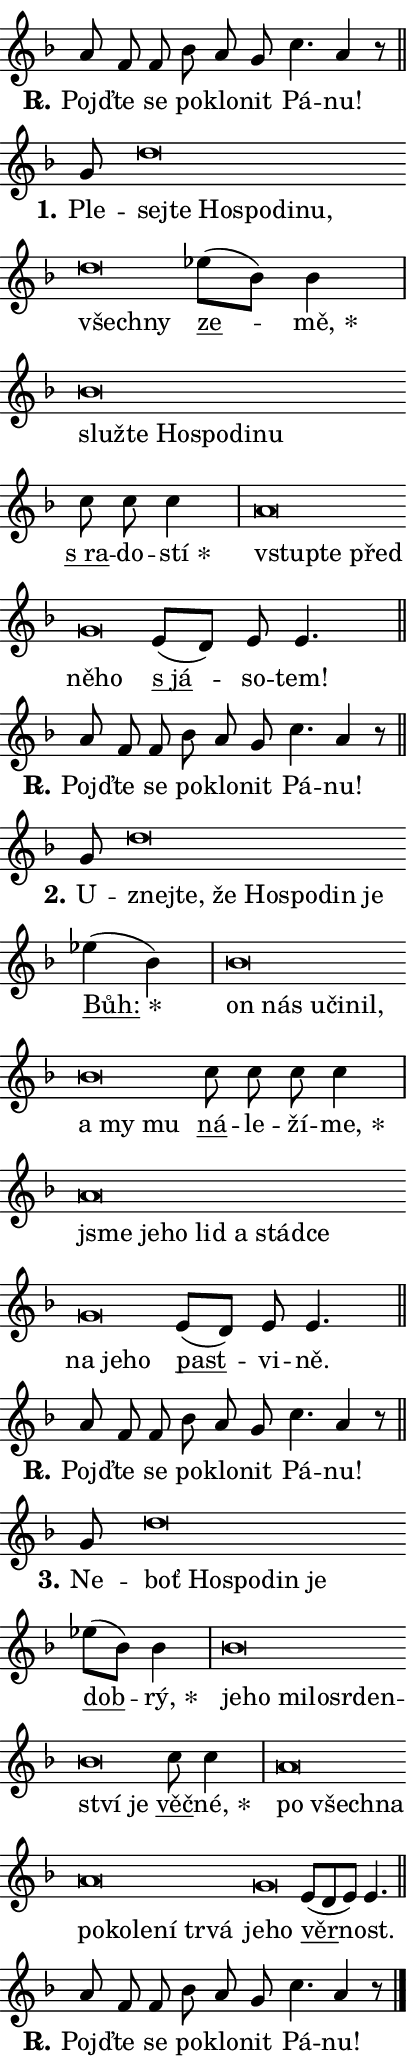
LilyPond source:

\version "2.24.0"
\header { tagline = "" }
\paper {
  indent = 0\cm
  top-margin = 0\cm
  right-margin = 0.13\cm % to fit lyric hyphens
  bottom-margin = 0\cm
  left-margin = 0\cm
  paper-width = 7\cm
  page-breaking = #ly:one-page-breaking
  system-system-spacing.basic-distance = #11
  score-system-spacing.basic-distance = #11
  ragged-last = ##f
}


%% Author: Thomas Morley
%% https://lists.gnu.org/archive/html/lilypond-user/2020-05/msg00002.html
#(define (line-position grob)
"Returns position of @var[grob} in current system:
   @code{'start}, if at first time-step
   @code{'end}, if at last time-step
   @code{'middle} otherwise
"
  (let* ((col (ly:item-get-column grob))
         (ln (ly:grob-object col 'left-neighbor))
         (rn (ly:grob-object col 'right-neighbor))
         (col-to-check-left (if (ly:grob? ln) ln col))
         (col-to-check-right (if (ly:grob? rn) rn col))
         (break-dir-left
           (and
             (ly:grob-property col-to-check-left 'non-musical #f)
             (ly:item-break-dir col-to-check-left)))
         (break-dir-right
           (and
             (ly:grob-property col-to-check-right 'non-musical #f)
             (ly:item-break-dir col-to-check-right))))
        (cond ((eqv? 1 break-dir-left) 'start)
              ((eqv? -1 break-dir-right) 'end)
              (else 'middle))))

#(define (tranparent-at-line-position vctor)
  (lambda (grob)
  "Relying on @code{line-position} select the relevant enry from @var{vctor}.
Used to determine transparency,"
    (case (line-position grob)
      ((end) (not (vector-ref vctor 0)))
      ((middle) (not (vector-ref vctor 1)))
      ((start) (not (vector-ref vctor 2))))))

noteHeadBreakVisibility =
#(define-music-function (break-visibility)(vector?)
"Makes @code{NoteHead}s transparent relying on @var{break-visibility}"
#{
  \override NoteHead.transparent =
    #(tranparent-at-line-position break-visibility)
#})

#(define delete-ledgers-for-transparent-note-heads
  (lambda (grob)
    "Reads whether a @code{NoteHead} is transparent.
If so this @code{NoteHead} is removed from @code{'note-heads} from
@var{grob}, which is supposed to be @code{LedgerLineSpanner}.
As a result ledgers are not printed for this @code{NoteHead}"
    (let* ((nhds-array (ly:grob-object grob 'note-heads))
           (nhds-list
             (if (ly:grob-array? nhds-array)
                 (ly:grob-array->list nhds-array)
                 '()))
           ;; Relies on the transparent-property being done before
           ;; Staff.LedgerLineSpanner.after-line-breaking is executed.
           ;; This is fragile ...
           (to-keep
             (remove
               (lambda (nhd)
                 (ly:grob-property nhd 'transparent #f))
               nhds-list)))
      ;; TODO find a better method to iterate over grob-arrays, similiar
      ;; to filter/remove etc for lists
      ;; For now rebuilt from scratch
      (set! (ly:grob-object grob 'note-heads)  '())
      (for-each
        (lambda (nhd)
          (ly:pointer-group-interface::add-grob grob 'note-heads nhd))
        to-keep))))

squashNotes = {
  \override NoteHead.X-extent = #'(-0.2 . 0.2)
  \override NoteHead.Y-extent = #'(-0.75 . 0)
  \override NoteHead.stencil =
    #(lambda (grob)
       (let ((pos (ly:grob-property grob 'staff-position)))
         (begin
           (if (< pos -7) (display "ERROR: Lower brevis then expected\n") (display "OK: Expected brevis position\n"))
           (if (<= pos -6) ly:text-interface::print ly:note-head::print))))
}
unSquashNotes = {
  \revert NoteHead.X-extent
  \revert NoteHead.Y-extent
  \revert NoteHead.stencil
}

hideNotes = \noteHeadBreakVisibility #begin-of-line-visible
unHideNotes = \noteHeadBreakVisibility #all-visible

% work-around for resetting accidentals
% https://lilypond.org/doc/v2.23/Documentation/notation/displaying-rhythms#unmetered-music
cadenzaMeasure = {
  \cadenzaOff
  \partial 1024 s1024
  \cadenzaOn
}

#(define-markup-command (accent layout props text) (markup?)
  "Underline accented syllable"
  (interpret-markup layout props
    #{\markup \override #'(offset . 4.3) \underline { #text }#}))

responsum = \markup \concat {
  "R" \hspace #-1.05 \path #0.1 #'((moveto 0 0.07) (lineto 0.9 0.8)) \hspace #0.05 "."
}

spaceSize = #0.6828661417322834 % exact space size for TeX Gyre Schola

\layout {
  \context {
    \Staff
    \remove "Time_signature_engraver"
    \override LedgerLineSpanner.after-line-breaking = #delete-ledgers-for-transparent-note-heads
  }
  \context {
    \Lyrics {
      \override LyricSpace.minimum-distance = \spaceSize
      \override LyricText.font-name = #"TeX Gyre Schola"
      \override LyricText.font-size = 1
      \override StanzaNumber.font-name = #"TeX Gyre Schola Bold"
      \override StanzaNumber.font-size = 1
    }
  }
  \context {
    \Score 
    \override NoteHead.text =
      #(lambda (grob) 
        (let ((pos (ly:grob-property grob 'staff-position)))
          #{\markup {
            \combine
              \halign #-0.55 \raise #(if (= pos -6) 0 0.5) \override #'(thickness . 2) \draw-line #'(3.2 . 0)
              \musicglyph "noteheads.sM1"
          }#}))
  }
}

% magnetic-lyrics.ily
%
%   written by
%     Jean Abou Samra <jean@abou-samra.fr>
%     Werner Lemberg <wl@gnu.org>
%
%   adapted by
%     Jiri Hon <jiri.hon@gmail.com>
%
% Version 2022-Apr-15

% https://www.mail-archive.com/lilypond-user@gnu.org/msg149350.html

#(define (Left_hyphen_pointer_engraver context)
   "Collect syllable-hyphen-syllable occurrences in lyrics and store
them in properties.  This engraver only looks to the left.  For
example, if the lyrics input is @code{foo -- bar}, it does the
following.

@itemize @bullet
@item
Set the @code{text} property of the @code{LyricHyphen} grob between
@q{foo} and @q{bar} to @code{foo}.

@item
Set the @code{left-hyphen} property of the @code{LyricText} grob with
text @q{foo} to the @code{LyricHyphen} grob between @q{foo} and
@q{bar}.
@end itemize

Use this auxiliary engraver in combination with the
@code{lyric-@/text::@/apply-@/magnetic-@/offset!} hook."
   (let ((hyphen #f)
         (text #f))
     (make-engraver
      (acknowledgers
       ((lyric-syllable-interface engraver grob source-engraver)
        (set! text grob)))
      (end-acknowledgers
       ((lyric-hyphen-interface engraver grob source-engraver)
        ;(when (not (grob::has-interface grob 'lyric-space-interface))
          (set! hyphen grob)));)
      ((stop-translation-timestep engraver)
       (when (and text hyphen)
         (ly:grob-set-object! text 'left-hyphen hyphen))
       (set! text #f)
       (set! hyphen #f)))))

#(define (lyric-text::apply-magnetic-offset! grob)
   "If the space between two syllables is less than the value in
property @code{LyricText@/.details@/.squash-threshold}, move the right
syllable to the left so that it gets concatenated with the left
syllable.

Use this function as a hook for
@code{LyricText@/.after-@/line-@/breaking} if the
@code{Left_@/hyphen_@/pointer_@/engraver} is active."
   (let ((hyphen (ly:grob-object grob 'left-hyphen #f)))
     (when hyphen
       (let ((left-text (ly:spanner-bound hyphen LEFT)))
         (when (grob::has-interface left-text 'lyric-syllable-interface)
           (let* ((common (ly:grob-common-refpoint grob left-text X))
                  (this-x-ext (ly:grob-extent grob common X))
                  (left-x-ext
                   (begin
                     ;; Trigger magnetism for left-text.
                     (ly:grob-property left-text 'after-line-breaking)
                     (ly:grob-extent left-text common X)))
                  ;; `delta` is the gap width between two syllables.
                  (delta (- (interval-start this-x-ext)
                            (interval-end left-x-ext)))
                  (details (ly:grob-property grob 'details))
                  (threshold (assoc-get 'squash-threshold details 0.2)))
             (when (< delta threshold)
               (let* (;; We have to manipulate the input text so that
                      ;; ligatures crossing syllable boundaries are not
                      ;; disabled.  For languages based on the Latin
                      ;; script this is essentially a beautification.
                      ;; However, for non-Western scripts it can be a
                      ;; necessity.
                      (lt (ly:grob-property left-text 'text))
                      (rt (ly:grob-property grob 'text))
                      (is-space (grob::has-interface hyphen 'lyric-space-interface))
                      (space (if is-space " " ""))
                      (extra-delta (if is-space spaceSize 0))
                      ;; Append new syllable.
                      (ltrt-space (if (and (string? lt) (string? rt))
                                (string-append lt space rt)
                                (make-concat-markup (list lt space rt))))
                      ;; Right-align `ltrt` to the right side.
                      (ltrt-space-markup (grob-interpret-markup
                               grob
                               (make-translate-markup
                                (cons (interval-length this-x-ext) 0)
                                (make-right-align-markup ltrt-space)))))
                 (begin
                   ;; Don't print `left-text`.
                   (ly:grob-set-property! left-text 'stencil #f)
                   ;; Set text and stencil (which holds all collected
                   ;; syllables so far) and shift it to the left.
                   (ly:grob-set-property! grob 'text ltrt-space)
                   (ly:grob-set-property! grob 'stencil ltrt-space-markup)
                   (ly:grob-translate-axis! grob (- (- delta extra-delta)) X))))))))))


#(define (lyric-hyphen::displace-bounds-first grob)
   ;; Make very sure this callback isn't triggered too early.
   (let ((left (ly:spanner-bound grob LEFT))
         (right (ly:spanner-bound grob RIGHT)))
     (ly:grob-property left 'after-line-breaking)
     (ly:grob-property right 'after-line-breaking)
     (ly:lyric-hyphen::print grob)))

squashThreshold = #0.4

\layout {
  \context {
    \Lyrics
    \consists #Left_hyphen_pointer_engraver
    \override LyricText.after-line-breaking =
      #lyric-text::apply-magnetic-offset!
    \override LyricHyphen.stencil = #lyric-hyphen::displace-bounds-first
    \override LyricText.details.squash-threshold = \squashThreshold
    \override LyricHyphen.minimum-distance = 0
    \override LyricHyphen.minimum-length = \squashThreshold
  }
}

squashText = \override LyricText.details.squash-threshold = 9999
unSquashText = \override LyricText.details.squash-threshold = \squashThreshold

leftText = \override LyricText.self-alignment-X = #LEFT
unLeftText = \revert LyricText.self-alignment-X

starOffset = #(lambda (grob) 
                (let ((x_offset (ly:self-alignment-interface::aligned-on-x-parent grob)))
                  (if (= x_offset 0) 0 (+ x_offset 1.2))))

star = #(define-music-function (syllable)(string?)
"Append star separator at the end of a syllable"
#{
  \once \override LyricText.X-offset = #starOffset
  \lyricmode { \markup {
    #syllable
    \override #'((font-name . "TeX Gyre Schola Bold")) \hspace #0.2 \lower #0.65 \larger "*"
  } }
#})

starAccent = #(define-music-function (syllable)(string?)
"Append star separator at the end of a syllable and make accent"
#{
  \once \override LyricText.X-offset = #starOffset
  \lyricmode { \markup {
    \accent #syllable
    \override #'((font-name . "TeX Gyre Schola Bold")) \hspace #0.2 \lower #0.65 \larger "*"
  } }
#})

breath = #(define-music-function (syllable)(string?)
"Append breathing indicator at the end of a syllable"
#{
  \lyricmode { \markup { #syllable "+" } }
#})

optionalBreath = #(define-music-function (syllable)(string?)
"Append optional breathing indicator at the end of a syllable"
#{
  \lyricmode { \markup { #syllable "(+)" } }
#})


\score {
    <<
        \new Voice = "melody" { \cadenzaOn \key f \major \relative { a'8 f f bes a g c4. a4 r8 \cadenzaMeasure \bar "||" \break } }
        \new Lyrics \lyricsto "melody" { \lyricmode { \set stanza = \responsum
Pojď -- te se po -- klo -- nit Pá -- nu! } }
    >>
    \layout {}
}

\score {
    <<
        \new Voice = "melody" { \cadenzaOn \key f \major \relative { g'8 \squashNotes d'\breve*1/16 \hideNotes \breve*1/16 \bar "" \breve*1/16 \bar "" \breve*1/16 \bar "" \breve*1/16 \bar "" \breve*1/16 \bar "" \breve*1/16 \breve*1/16 \bar "" \unHideNotes \unSquashNotes \bar "" es8[( bes)] bes4 \cadenzaMeasure \bar "|" \squashNotes bes\breve*1/16 \hideNotes \breve*1/16 \bar "" \breve*1/16 \bar "" \breve*1/16 \bar "" \breve*1/16 \breve*1/16 \bar "" \unHideNotes \unSquashNotes \bar "" c8 c c4 \cadenzaMeasure \bar "|" \squashNotes a\breve*1/16 \hideNotes \breve*1/16 \breve*1/16 \bar "" \unHideNotes \unSquashNotes \squashNotes g\breve*1/16 \hideNotes \breve*1/16 \bar "" \unHideNotes \unSquashNotes \bar "" e8[( d)] e e4. \cadenzaMeasure \bar "||" \break } }
        \new Lyrics \lyricsto "melody" { \lyricmode { \set stanza = "1."
Ple -- \leftText sej -- \squashText te Ho -- spo -- di -- nu, všech -- ny \unLeftText \unSquashText \markup \accent ze -- \star mě, \leftText služ -- \squashText te Ho -- spo -- di -- nu \unLeftText \unSquashText \markup \accent "s ra" -- do -- \star stí \leftText vstup -- \squashText te před \leftText \unLeftText \unSquashText ně -- \squashText ho \unLeftText \unSquashText \markup \accent "s já" -- so -- tem! } }
    >>
    \layout {}
}

\score {
    <<
        \new Voice = "melody" { \cadenzaOn \key f \major \relative { a'8 f f bes a g c4. a4 r8 \cadenzaMeasure \bar "||" \break } }
        \new Lyrics \lyricsto "melody" { \lyricmode { \set stanza = \responsum
Pojď -- te se po -- klo -- nit Pá -- nu! } }
    >>
    \layout {}
}

\score {
    <<
        \new Voice = "melody" { \cadenzaOn \key f \major \relative { g'8 \squashNotes d'\breve*1/16 \hideNotes \breve*1/16 \bar "" \breve*1/16 \bar "" \breve*1/16 \bar "" \breve*1/16 \bar "" \breve*1/16 \breve*1/16 \bar "" \unHideNotes \unSquashNotes \bar "" es4( bes) \cadenzaMeasure \bar "|" \squashNotes bes\breve*1/16 \hideNotes \breve*1/16 \bar "" \breve*1/16 \bar "" \breve*1/16 \bar "" \breve*1/16 \bar "" \breve*1/16 \bar "" \breve*1/16 \breve*1/16 \bar "" \unHideNotes \unSquashNotes \bar "" c8 c c c4 \cadenzaMeasure \bar "|" \squashNotes a\breve*1/16 \hideNotes \breve*1/16 \bar "" \breve*1/16 \bar "" \breve*1/16 \bar "" \breve*1/16 \bar "" \breve*1/16 \breve*1/16 \bar "" \unHideNotes \unSquashNotes \squashNotes g\breve*1/16 \hideNotes \breve*1/16 \breve*1/16 \bar "" \unHideNotes \unSquashNotes \bar "" e8[( d)] e e4. \cadenzaMeasure \bar "||" \break } }
        \new Lyrics \lyricsto "melody" { \lyricmode { \set stanza = "2."
U -- \leftText znej -- \squashText te, že Ho -- spo -- din je \unLeftText \unSquashText \starAccent Bůh: \leftText on \squashText nás u -- či -- nil, a my mu \unLeftText \unSquashText \markup \accent ná -- le -- ží -- \star me, \leftText jsme \squashText je -- ho lid a stád -- ce \leftText \unLeftText \unSquashText na \squashText je -- ho \unLeftText \unSquashText \markup \accent past -- vi -- ně. } }
    >>
    \layout {}
}

\score {
    <<
        \new Voice = "melody" { \cadenzaOn \key f \major \relative { a'8 f f bes a g c4. a4 r8 \cadenzaMeasure \bar "||" \break } }
        \new Lyrics \lyricsto "melody" { \lyricmode { \set stanza = \responsum
Pojď -- te se po -- klo -- nit Pá -- nu! } }
    >>
    \layout {}
}

\score {
    <<
        \new Voice = "melody" { \cadenzaOn \key f \major \relative { g'8 \squashNotes d'\breve*1/16 \hideNotes \breve*1/16 \bar "" \breve*1/16 \bar "" \breve*1/16 \breve*1/16 \bar "" \unHideNotes \unSquashNotes \bar "" es8[( bes)] bes4 \cadenzaMeasure \bar "|" \squashNotes bes\breve*1/16 \hideNotes \breve*1/16 \bar "" \breve*1/16 \bar "" \breve*1/16 \bar "" \breve*1/16 \bar "" \breve*1/16 \bar "" \breve*1/16 \breve*1/16 \bar "" \unHideNotes \unSquashNotes \bar "" c8 c4 \cadenzaMeasure \bar "|" \squashNotes a\breve*1/16 \hideNotes \breve*1/16 \bar "" \breve*1/16 \bar "" \breve*1/16 \bar "" \breve*1/16 \bar "" \breve*1/16 \bar "" \breve*1/16 \bar "" \breve*1/16 \breve*1/16 \bar "" \unHideNotes \unSquashNotes \squashNotes g\breve*1/16 \hideNotes \breve*1/16 \bar "" \unHideNotes \unSquashNotes \bar "" e8[( d e)] e4. \cadenzaMeasure \bar "||" \break } }
        \new Lyrics \lyricsto "melody" { \lyricmode { \set stanza = "3."
Ne -- \leftText boť \squashText Ho -- spo -- din je \unLeftText \unSquashText \markup \accent dob -- \star rý, \leftText je -- \squashText ho mi -- lo -- sr -- den -- ství je \unLeftText \unSquashText \markup \accent věč -- \star né, \leftText po \squashText všech -- na po -- ko -- le -- ní tr -- vá \leftText \unLeftText \unSquashText je -- \squashText ho \unLeftText \unSquashText \markup \accent věr -- nost. } }
    >>
    \layout {}
}

\score {
    <<
        \new Voice = "melody" { \cadenzaOn \key f \major \relative { a'8 f f bes a g c4. a4 r8 \cadenzaMeasure \bar "||" \break } \bar "|." }
        \new Lyrics \lyricsto "melody" { \lyricmode { \set stanza = \responsum
Pojď -- te se po -- klo -- nit Pá -- nu! } }
    >>
    \layout {}
}
